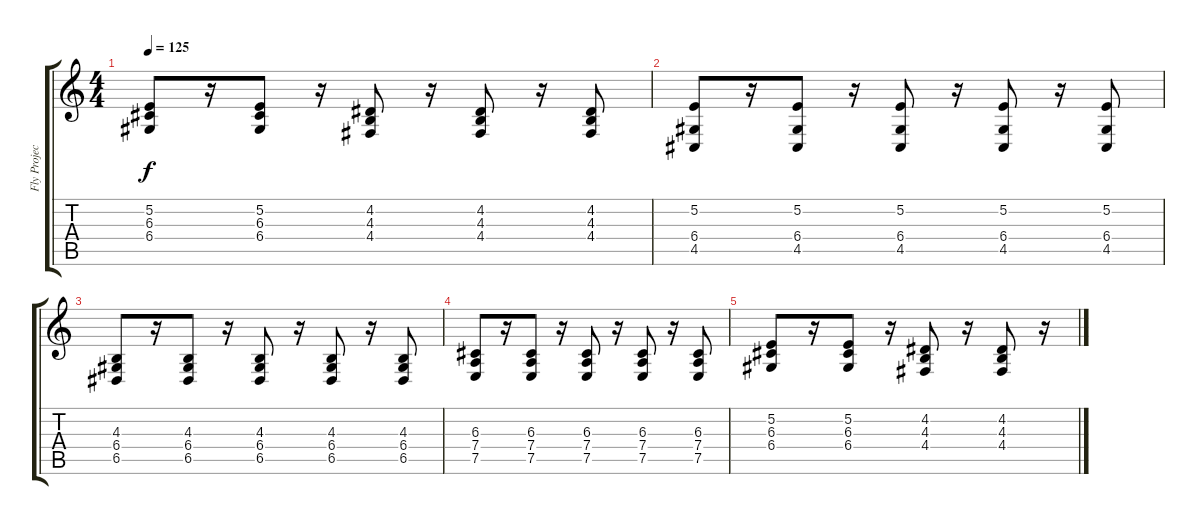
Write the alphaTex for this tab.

\track ("Fly Project" "Fly Projec") {instrument tenorsax}
\staff {score tabs}
\tuning (E4 B3 G3 D3 A2 E2) {hide}
\ts (4 4)
\tempo 125
\clef g2
\ks c
(5.2 6.3 6.4).8{dy f} r.16 (5.2 6.3 6.4).8 r.16 (4.2 4.3 4.4).8 r.16 (4.2 4.3 4.4).8 r.16 (4.2 4.3 4.4).8 |
(5.2 6.4 4.5).8 r.16 (5.2 6.4 4.5).8 r.16 (5.2 6.4 4.5).8 r.16 (5.2 6.4 4.5).8 r.16 (5.2 6.4 4.5).8 |
(4.3 6.4 6.5).8 r.16 (4.3 6.4 6.5).8 r.16 (4.3 6.4 6.5).8 r.16 (4.3 6.4 6.5).8 r.16 (4.3 6.4 6.5).8 |
(6.3 7.4 7.5).8 r.16 (6.3 7.4 7.5).8 r.16 (6.3 7.4 7.5).8 r.16 (6.3 7.4 7.5).8 r.16 (6.3 7.4 7.5).8 |
(5.2 6.3 6.4).8 r.16 (5.2 6.3 6.4).8 r.16 (4.2 4.3 4.4).8 r.16 (4.2 4.3 4.4).8 r.16
